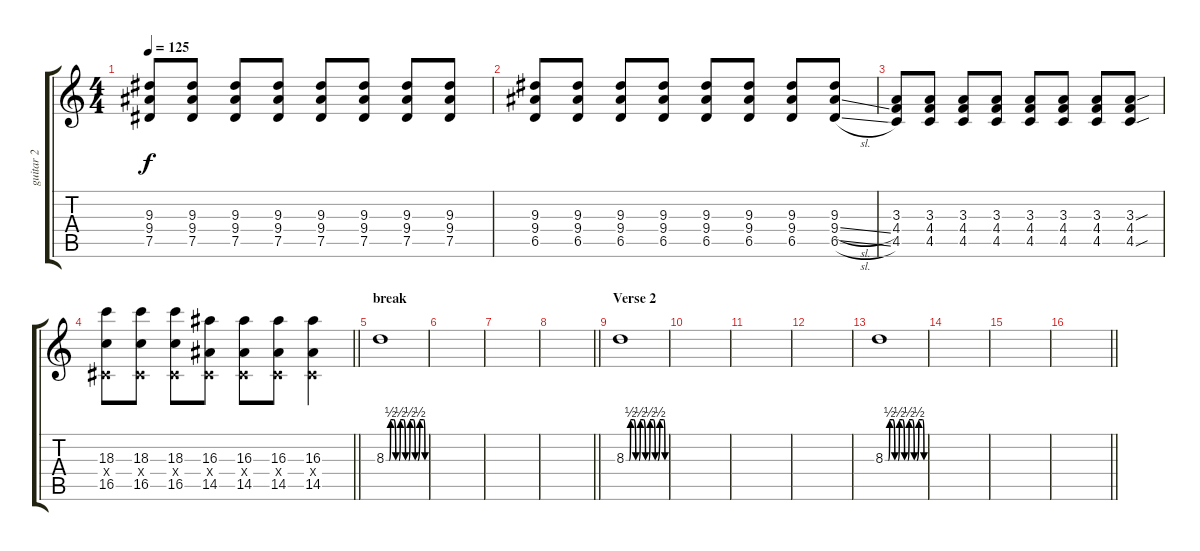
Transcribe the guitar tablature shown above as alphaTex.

\track ("guitar 2" "guitar 2") {instrument electricguitarclean}
\staff {score tabs}
\tuning (Eb4 Bb3 Gb3 Db3 Ab2 Eb2) {hide}
\ts (4 4)
\tempo 125
\clef g2
\ks c
(9.3 9.4 7.5).8{dy f} (9.3 9.4 7.5).8 (9.3 9.4 7.5).8 (9.3 9.4 7.5).8 (9.3 9.4 7.5).8 (9.3 9.4 7.5).8 (9.3 9.4 7.5).8 (9.3 9.4 7.5).8 |
(9.3 9.4 6.5).8 (9.3 9.4 6.5).8 (9.3 9.4 6.5).8 (9.3 9.4 6.5).8 (9.3 9.4 6.5).8 (9.3 9.4 6.5).8 (9.3 9.4 6.5).8 (9.3 9.4{sl} 6.5{sl}).8 |
(3.3 4.4 4.5).8 (3.3 4.4 4.5).8 (3.3 4.4 4.5).8 (3.3 4.4 4.5).8 (3.3 4.4 4.5).8 (3.3 4.4 4.5).8 (3.3 4.4 4.5).8 (3.3{sou} 4.4 4.5{sou}).8 |
\barLineRight lightlight
(18.3 0.4{x} 16.5).8{volume 11} (18.3 0.4{x} 16.5).8 (18.3 0.4{x} 16.5).8 (16.3 0.4{x} 14.5).8 (16.3 0.4{x} 14.5).8 (16.3 0.4{x} 14.5).8 (16.3 0.4{x} 14.5).4 |
\section ("" "break")
8.3{be (custom 0 0 5 0 7 2 12 2 15 0 20 0 22 2 27 2 30 0 35 0 37 2 42 2 45 0 49 0 52 2 58 2 60 0)}.1{volume 13 instrument electricguitarclean} |
|
|
\barLineRight lightlight
|
\section ("" "Verse 2")
8.3{be (custom 0 0 5 0 7 2 12 2 15 0 20 0 22 2 27 2 30 0 35 0 37 2 42 2 45 0 49 0 52 2 58 2 60 0)}.1 |
|
|
|
8.3{be (custom 0 0 5 0 7 2 12 2 15 0 20 0 22 2 27 2 30 0 35 0 37 2 42 2 45 0 49 0 52 2 58 2 60 0)}.1 |
|
|
\barLineRight lightlight
